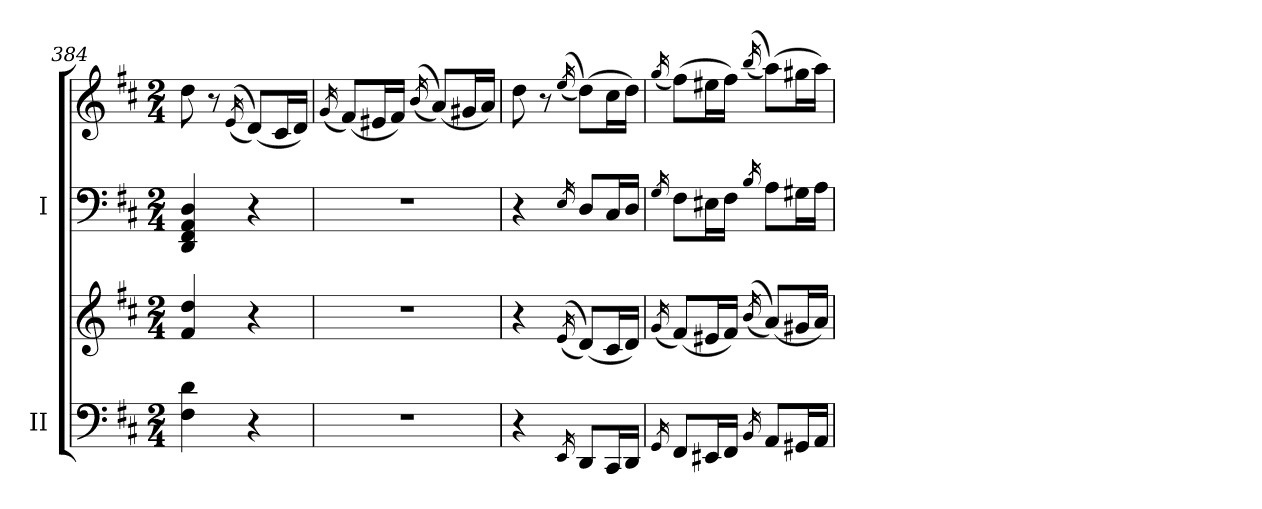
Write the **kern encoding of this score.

**kern	**kern	**kern	**kern
*part2	*part2	*part1	*part1
*staff4	*staff3	*staff2	*staff1
*I"II	*	*I"I	*
*I'II	*	*I'I	*
*clefF4	*clefG2	*clefF4	*clefG2
*k[f#c#]	*k[f#c#]	*k[f#c#]	*k[f#c#]
*M2/4	*M2/4	*M2/4	*M2/4
=384	=384	=384	=384
4F#\ 4d\	4f#/ 4dd/	4DD/ 4FF#/ 4AA/ 4D/	8dd\
.	.	.	8r
.	.	.	(<(<16qe/
4r	4r	4r	(<8d/L))
.	.	.	16c#/L
.	.	.	16d/JJ)
=385	=385	=385	=385
.	.	.	(<16qg/
2r	2r	2r	(<8f#/L)
.	.	.	16e#X/L
.	.	.	16f#/JJ)
.	.	.	(<(<16qb/
.	.	.	(<8a/L))
.	.	.	16g#X/L
.	.	.	16a/JJ)
=386	=386	=386	=386
4r	4r	4r	8dd\
.	.	.	8r
16qEE/	(<(<16qe/	16qE/	(<(<16qee/
8DD/L	(<8d/L))	8D/L	(>8dd\L))
16CC#/L	16c#/L	16C#/L	16cc#\L
16DD/JJ	16d/JJ)	16D/JJ	16dd\JJ)
!!LO:PB:g=z
=387	=387	=387	=387
16qGG/	(<16qg/	16qG/	(<16qgg/
8FF#/L	(<8f#/L)	8F#\L	(>8ff#\L)
16EE#X/L	16e#X/L	16E#X\L	16ee#X\L
16FF#/JJ	16f#/JJ)	16F#\JJ	16ff#\JJ)
16qBB/	(<(<16qb/	16qB/	(<(<16qbb/
8AA/L	(<8a/L))	8A\L	(>8aa\L))
16GG#X/L	16g#X/L	16G#X\L	16gg#X\L
16AA/JJ	16a/JJ)	16A\JJ	16aa\JJ)
=	=	=	=
*-	*-	*-	*-
